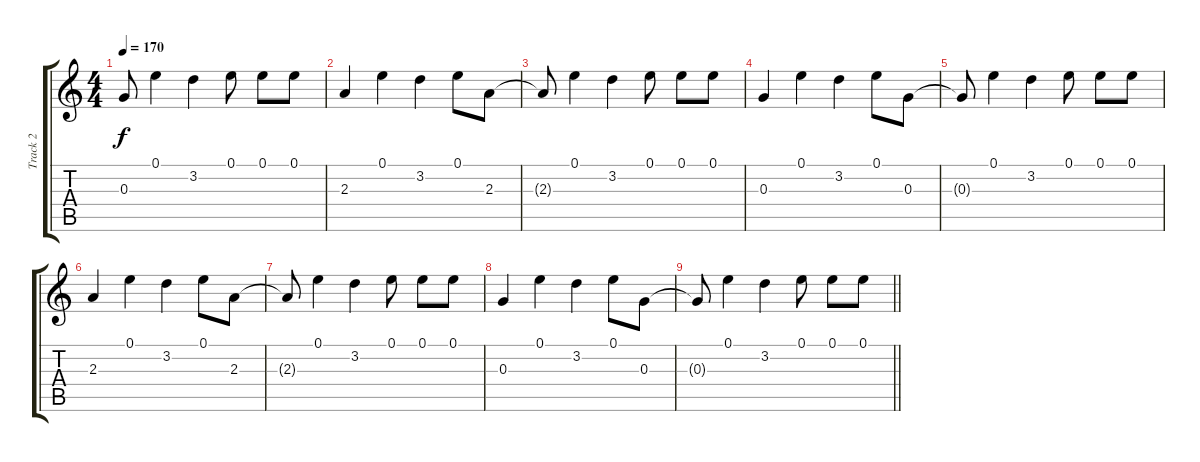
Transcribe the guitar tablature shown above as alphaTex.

\track ("Track 2" "Track 2") {instrument electricguitarjazz}
\staff {score tabs}
\tuning (E4 B3 G3 D3 A2 E2) {hide}
\ts (4 4)
\tempo 170
\clef g2
\ks c
0.3{t}.8{dy f} 0.1.4 3.2.4 0.1.8 0.1.8 0.1.8 |
2.3.4 0.1.4 3.2.4 0.1.8 2.3.8 |
2.3{t}.8 0.1.4 3.2.4 0.1.8 0.1.8 0.1.8 |
0.3.4 0.1.4 3.2.4 0.1.8 0.3.8 |
0.3{t}.8 0.1.4 3.2.4 0.1.8 0.1.8 0.1.8 |
2.3.4 0.1.4 3.2.4 0.1.8 2.3.8 |
2.3{t}.8 0.1.4 3.2.4 0.1.8 0.1.8 0.1.8 |
0.3.4 0.1.4 3.2.4 0.1.8 0.3.8 |
\barLineRight lightlight
0.3{t}.8 0.1.4 3.2.4 0.1.8 0.1.8 0.1.8
